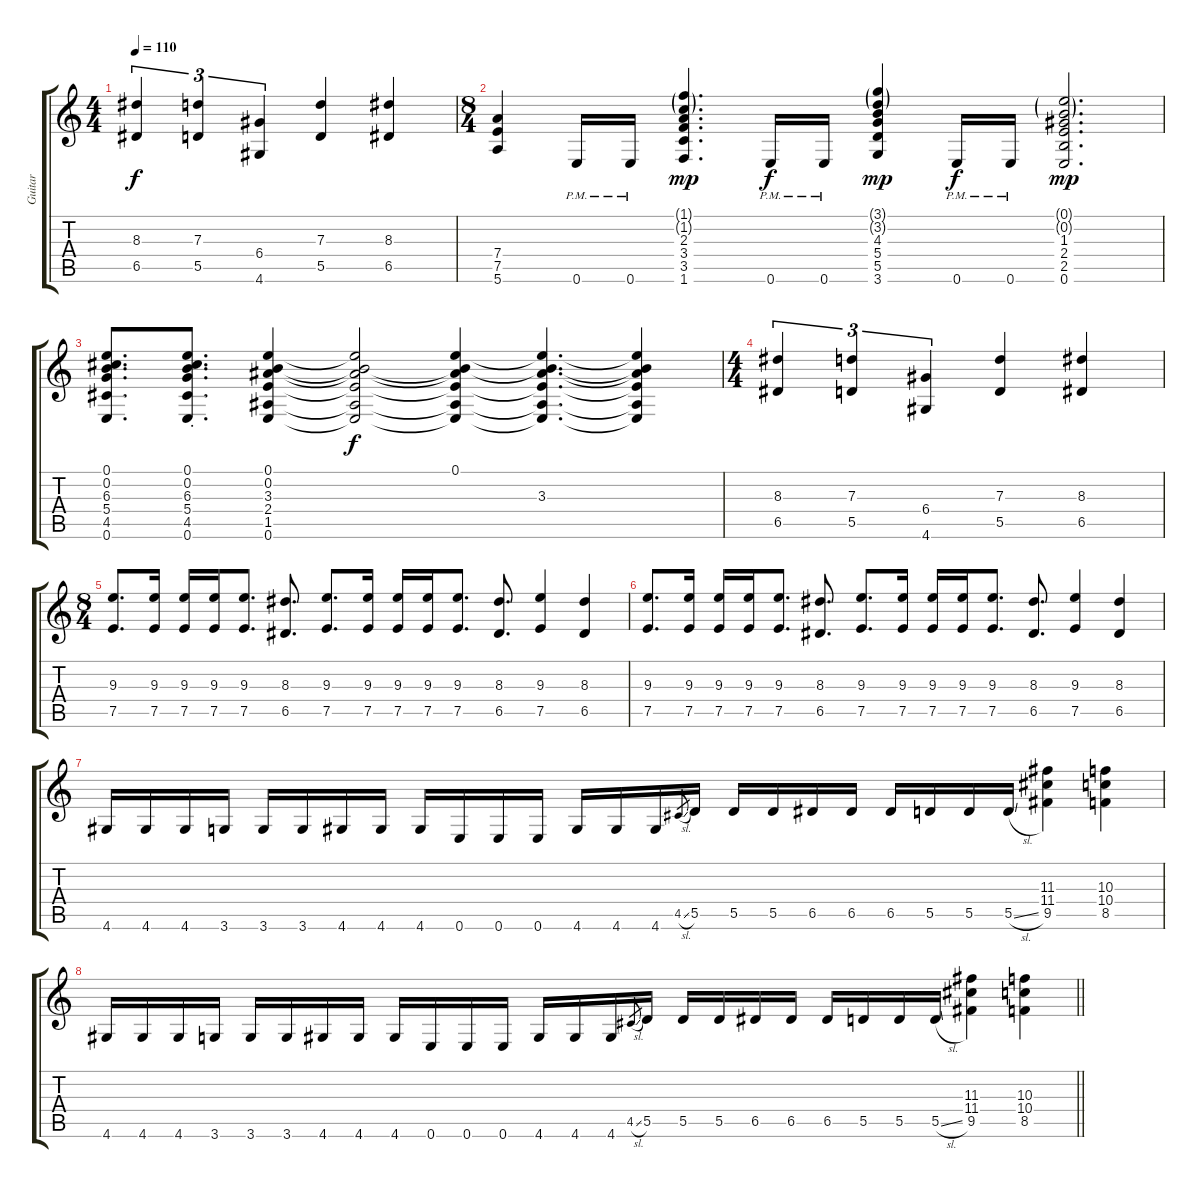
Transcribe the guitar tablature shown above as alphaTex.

\track ("Guitar" "Guitar") {instrument distortionguitar}
\staff {score tabs}
\tuning (E4 B3 G3 D3 A2 E2) {hide}
\ts (4 4)
\tempo 110
\clef g2
\ks c
(8.3 6.5).4{tu (3 2) dy f} (7.3 5.5).4{tu (3 2)} (6.4 4.6).4{tu (3 2)} (7.3 5.5).4 (8.3 6.5).4 |
\ts (8 4)
(7.4 7.5 5.6).4 0.6{pm}.16 0.6{pm}.16 (1.1{g} 1.2{g} 2.3 3.4 3.5 1.6).4{d dy mp} 0.6{pm}.16{dy f} 0.6{pm}.16 (3.1{g} 3.2{g} 4.3 5.4 5.5 3.6).4{dy mp} 0.6{pm}.16{dy f} 0.6{pm}.16 (0.1{g} 0.2{g} 1.3 2.4 2.5 0.6).2{d dy mp} |
(0.1 0.2 6.3 5.4 4.5 0.6).8{d} (0.1{st} 0.2{st} 6.3{st} 5.4{st} 4.5{st} 0.6{st}).8{d} (0.1 0.2 3.3 2.4 1.5 0.6).4 (0.1{t} 0.2{t} 3.3{t} 2.4{t} 1.5{t} 0.6{t}).2{dy f} (0.1 0.2{t} 3.3{t} 2.4{t} 1.5{t} 0.6{t}).4 (0.1{t} 0.2{t} 3.3 2.4{t} 1.5{t} 0.6{t}).4{d} (0.1{t} 0.2{t} 3.3{t} 2.4{t} 1.5{t} 0.6{t}).4 |
\ts (4 4)
(8.3 6.5).4{tu (3 2)} (7.3 5.5).4{tu (3 2)} (6.4 4.6).4{tu (3 2)} (7.3 5.5).4 (8.3 6.5).4 |
\ts (8 4)
(9.3 7.5).8{d} (9.3 7.5).16 (9.3 7.5).16 (9.3 7.5).16 (9.3 7.5).8{d} (8.3 6.5).8{d} (9.3 7.5).8{d} (9.3 7.5).16 (9.3 7.5).16 (9.3 7.5).16 (9.3 7.5).8{d} (8.3 6.5).8{d} (9.3 7.5).4 (8.3 6.5).4 |
(9.3 7.5).8{d} (9.3 7.5).16 (9.3 7.5).16 (9.3 7.5).16 (9.3 7.5).8{d} (8.3 6.5).8{d} (9.3 7.5).8{d} (9.3 7.5).16 (9.3 7.5).16 (9.3 7.5).16 (9.3 7.5).8{d} (8.3 6.5).8{d} (9.3 7.5).4 (8.3 6.5).4 |
4.6.16 4.6.16 4.6.16 3.6.16 3.6.16 3.6.16 4.6.16 4.6.16 4.6.16 0.6.16 0.6.16 0.6.16 4.6.16 4.6.16 4.6.16 4.5{sl}.8{gr} 5.5.16 5.5.16 5.5.16 6.5.16 6.5.16 6.5.16 5.5.16 5.5.16 5.5{sl}.16 (11.3 11.4 9.5).4 (10.3 10.4 8.5).4 |
\barLineRight lightlight
4.6.16 4.6.16 4.6.16 3.6.16 3.6.16 3.6.16 4.6.16 4.6.16 4.6.16 0.6.16 0.6.16 0.6.16 4.6.16 4.6.16 4.6.16 4.5{sl}.8{gr} 5.5.16 5.5.16 5.5.16 6.5.16 6.5.16 6.5.16 5.5.16 5.5.16 5.5{sl}.16 (11.3 11.4 9.5).4 (10.3 10.4 8.5).4
